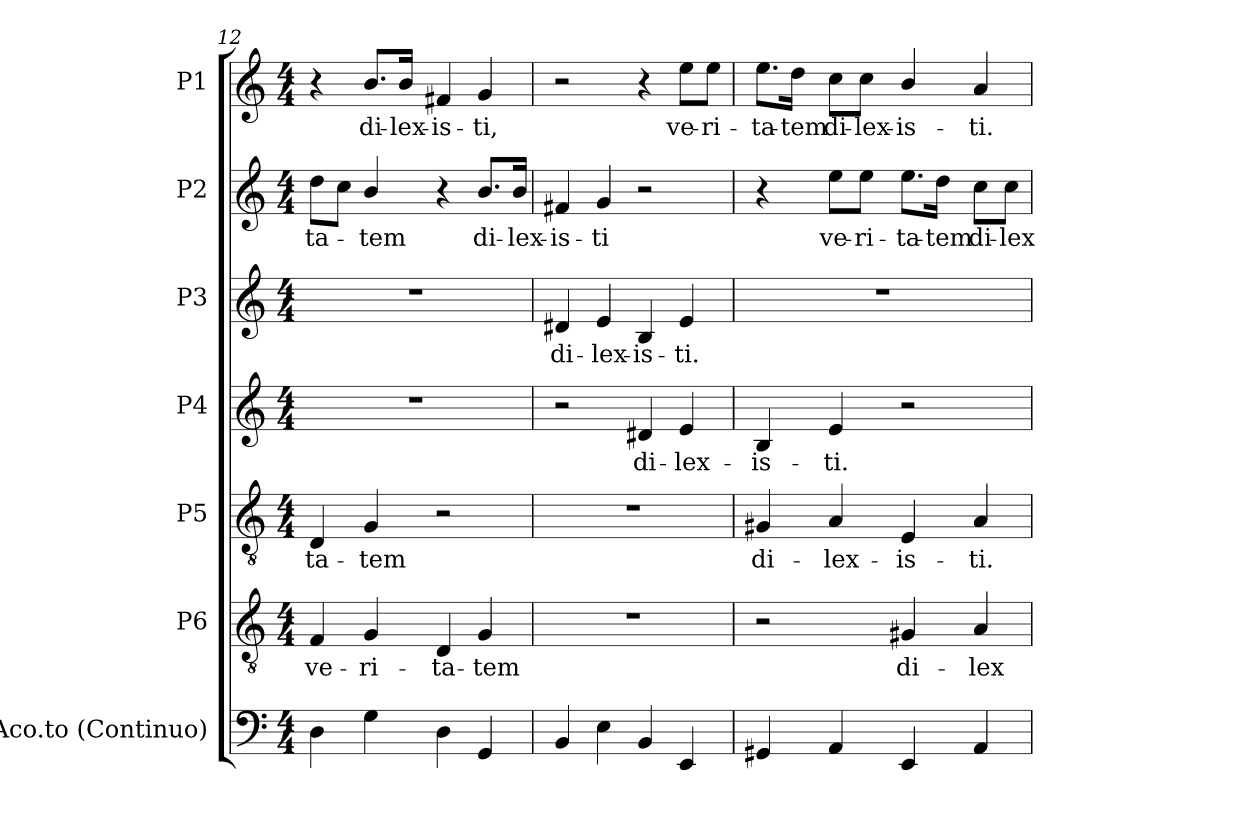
**kern	**kern	**text	**kern	**text	**kern	**text	**kern	**text	**kern	**text	**kern	**text
*part7	*part6	*part6	*part5	*part5	*part4	*part4	*part3	*part3	*part2	*part2	*part1	*part1
*staff7	*staff6	*staff6	*staff5	*staff5	*staff4	*staff4	*staff3	*staff3	*staff2	*staff2	*staff1	*staff1
*I"Aco.to (Continuo)	*I"P6	*	*I"P5	*	*I"P4	*	*I"P3	*	*I"P2	*	*I"P1	*
*I'Cont.	*	*	*	*	*	*	*	*	*	*	*	*
*clefF4	*clefGv2	*	*clefGv2	*	*clefG2	*	*clefG2	*	*clefG2	*	*clefG2	*
*	*ITrd7c12	*	*ITrd7c12	*	*	*	*	*	*	*	*	*
*k[]	*k[]	*	*k[]	*	*k[]	*	*k[]	*	*k[]	*	*k[]	*
*C:	*C:	*	*C:	*	*C:	*	*C:	*	*C:	*	*C:	*
*M4/4	*M4/4	*	*M4/4	*	*M4/4	*	*M4/4	*	*M4/4	*	*M4/4	*
=12	=12	=12	=12	=12	=12	=12	=12	=12	=12	=12	=12	=12
!	!	!LO:LY:b:color=#000000	!	!	!	!	!	!	!	!	!	!
!	!	!	!	!LO:LY:b:color=#000000	!	!	!	!	!	!	!	!
!	!	!	!	!	!	!	!	!	!	!LO:LY:b:color=#000000	!	!
4Di\	4FFi/	ve-	4DDi/	-ta-	1r	.	1r	.	8ddi\L	-ta-	4r	.
.	.	.	.	.	.	.	.	.	8cci\J	.	.	.
!	!	!LO:LY:b:color=#000000	!	!	!	!	!	!	!	!	!	!
!	!	!	!	!LO:LY:b:color=#000000	!	!	!	!	!	!	!	!
!	!	!	!	!	!	!	!	!	!	!LO:LY:b:color=#000000	!	!
!	!	!	!	!	!	!	!	!	!	!	!	!LO:LY:b:color=#000000
4Gi\	4GGi/	-ri-	4GGi/	-tem	.	.	.	.	4bi/	-tem	8.bi/L	di-
!	!	!	!	!	!	!	!	!	!	!	!	!LO:LY:b:color=#000000
.	.	.	.	.	.	.	.	.	.	.	16bi/Jk	-lex-
!	!	!LO:LY:b:color=#000000	!	!	!	!	!	!	!	!	!	!
!	!	!	!	!	!	!	!	!	!	!	!	!LO:LY:b:color=#000000
4Di\	4DDi/	-ta-	2r	.	.	.	.	.	4r	.	4f#Xi/	-is-
!	!	!LO:LY:b:color=#000000	!	!	!	!	!	!	!	!	!	!
!	!	!	!	!	!	!	!	!	!	!LO:LY:b:color=#000000	!	!
!	!	!	!	!	!	!	!	!	!	!	!	!LO:LY:b:color=#000000
4GGi/	4GGi/	-tem	.	.	.	.	.	.	8.bi/L	di-	4gi/	-ti,
!	!	!	!	!	!	!	!	!	!	!LO:LY:b:color=#000000	!	!
.	.	.	.	.	.	.	.	.	16bi/Jk	-lex-	.	.
=13	=13	=13	=13	=13	=13	=13	=13	=13	=13	=13	=13	=13
!	!	!	!	!	!	!	!	!LO:LY:b:color=#000000	!	!	!	!
!	!	!	!	!	!	!	!	!	!	!LO:LY:b:color=#000000	!	!
4BBi/	1r	.	1r	.	2r	.	4d#Xi/	di-	4f#Xi/	-is-	2r	.
!	!	!	!	!	!	!	!	!LO:LY:b:color=#000000	!	!	!	!
!	!	!	!	!	!	!	!	!	!	!LO:LY:b:color=#000000	!	!
4Ei\	.	.	.	.	.	.	4ei/	-lex-	4gi/	-ti	.	.
!	!	!	!	!	!	!LO:LY:b:color=#000000	!	!	!	!	!	!
!	!	!	!	!	!	!	!	!LO:LY:b:color=#000000	!	!	!	!
4BBi/	.	.	.	.	4d#Xi/	di-	4Bi/	-is-	2r	.	4r	.
!	!	!	!	!	!	!LO:LY:b:color=#000000	!	!	!	!	!	!
!	!	!	!	!	!	!	!	!LO:LY:b:color=#000000	!	!	!	!
!	!	!	!	!	!	!	!	!	!	!	!	!LO:LY:b:color=#000000
4EEi/	.	.	.	.	4ei/	-lex-	4ei/	-ti.	.	.	8eei\L	ve-
!	!	!	!	!	!	!	!	!	!	!	!	!LO:LY:b:color=#000000
.	.	.	.	.	.	.	.	.	.	.	8eei\J	-ri-
=14	=14	=14	=14	=14	=14	=14	=14	=14	=14	=14	=14	=14
!	!	!	!	!LO:LY:b:color=#000000	!	!	!	!	!	!	!	!
!	!	!	!	!	!	!LO:LY:b:color=#000000	!	!	!	!	!	!
!	!	!	!	!	!	!	!	!	!	!	!	!LO:LY:b:color=#000000
4GG#Xi/	2r	.	4GG#Xi/	di-	4Bi/	-is-	1r	.	4r	.	8.eei\L	-ta-
!	!	!	!	!	!	!	!	!	!	!	!	!LO:LY:b:color=#000000
.	.	.	.	.	.	.	.	.	.	.	16ddi\Jk	-tem
!	!	!	!	!LO:LY:b:color=#000000	!	!	!	!	!	!	!	!
!	!	!	!	!	!	!LO:LY:b:color=#000000	!	!	!	!	!	!
!	!	!	!	!	!	!	!	!	!	!LO:LY:b:color=#000000	!	!
!	!	!	!	!	!	!	!	!	!	!	!	!LO:LY:b:color=#000000
4AAi/	.	.	4AAi/	-lex-	4ei/	-ti.	.	.	8eei\L	ve-	8cci\L	di-
!	!	!	!	!	!	!	!	!	!	!LO:LY:b:color=#000000	!	!
!	!	!	!	!	!	!	!	!	!	!	!	!LO:LY:b:color=#000000
.	.	.	.	.	.	.	.	.	8eei\J	-ri-	8cci\J	-lex-
!	!	!LO:LY:b:color=#000000	!	!	!	!	!	!	!	!	!	!
!	!	!	!	!LO:LY:b:color=#000000	!	!	!	!	!	!	!	!
!	!	!	!	!	!	!	!	!	!	!LO:LY:b:color=#000000	!	!
!	!	!	!	!	!	!	!	!	!	!	!	!LO:LY:b:color=#000000
4EEi/	4GG#Xi/	di-	4EEi/	-is-	2r	.	.	.	8.eei\L	-ta-	4bi/	-is-
!	!	!	!	!	!	!	!	!	!	!LO:LY:b:color=#000000	!	!
.	.	.	.	.	.	.	.	.	16ddi\Jk	-tem	.	.
!	!	!LO:LY:b:color=#000000	!	!	!	!	!	!	!	!	!	!
!	!	!	!	!LO:LY:b:color=#000000	!	!	!	!	!	!	!	!
!	!	!	!	!	!	!	!	!	!	!LO:LY:b:color=#000000	!	!
!	!	!	!	!	!	!	!	!	!	!	!	!LO:LY:b:color=#000000
4AAi/	4AAi/	-lex-	4AAi/	-ti.	.	.	.	.	8cci\L	di-	4ai/	-ti.
!	!	!	!	!	!	!	!	!	!	!LO:LY:b:color=#000000	!	!
.	.	.	.	.	.	.	.	.	8cci\J	-lex-	.	.
=	=	=	=	=	=	=	=	=	=	=	=	=
*-	*-	*-	*-	*-	*-	*-	*-	*-	*-	*-	*-	*-
